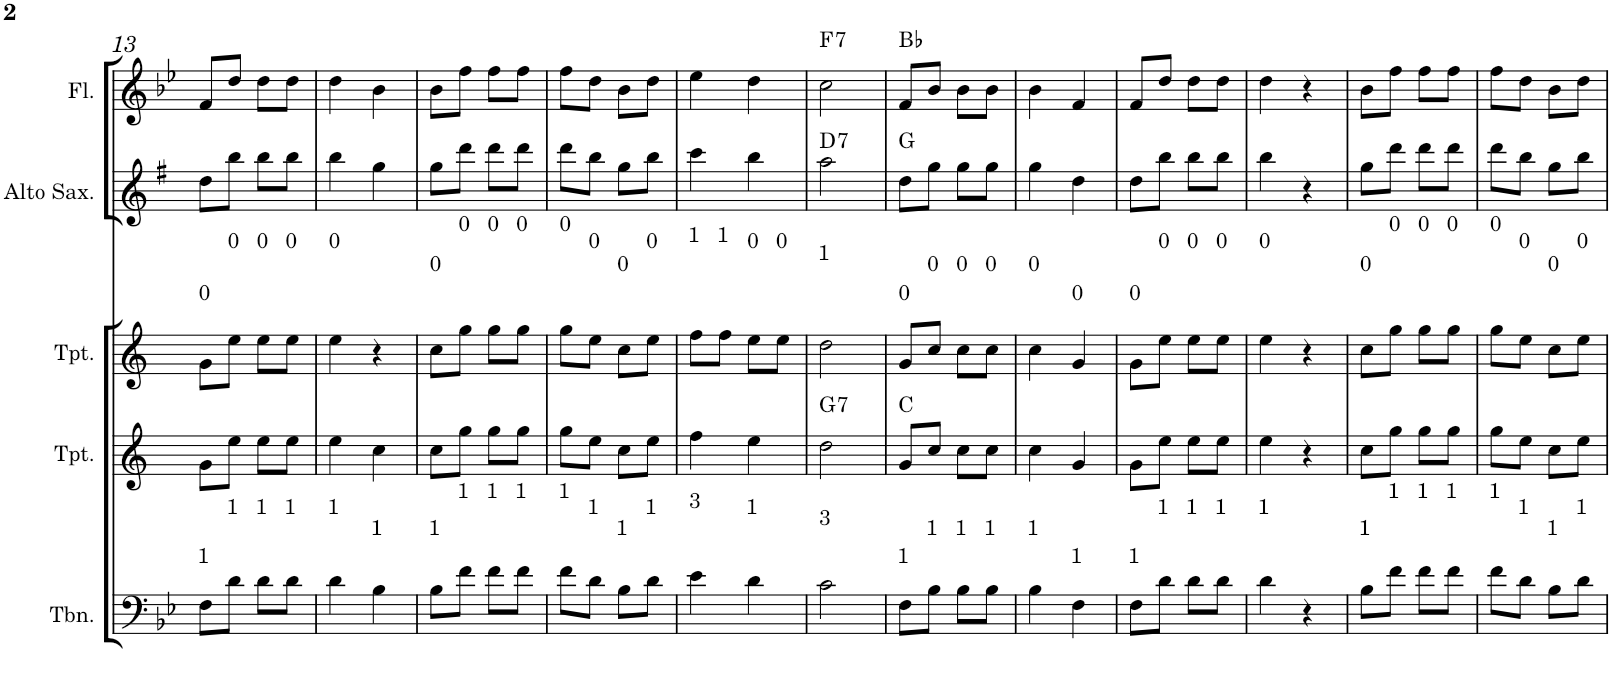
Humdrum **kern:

**kern	**kern	**harte	**kern	**kern	**harte	**kern	**harte
*part5	*part4	*part4	*part3	*part2	*part2	*part1	*part1
*staff5	*staff4	*	*staff3	*staff2	*	*staff1	*
*I"C clavF	*I"Bb	*	*I"Bb - Pirata	*I"Eb	*	*I"C clavG	*
!!LO:PB:g=z
*clefF4	*clefG2	*	*clefG2	*clefG2	*	*clefG2	*
*	*Trd1c2	*	*Trd1c2	*Trd5c9	*	*	*
*k[b-e-]	*k[]	*	*k[]	*k[f#]	*	*k[b-e-]	*
*B-:	*	*	*	*G:	*	*B-:	*
*M2/4	*M2/4	*	*M2/4	*M2/4	*	*M2/4	*
=13	=13	=13	=13	=13	=13	=13	=13
!	!	!	!LO:TX:a:t=0	!	!	!	!
!LO:TX:a:t=1	!	!	!	!	!	!	!
8F\L	8g\L	.	8g\L	8dd\L	.	8f/L	.
!	!	!	!LO:TX:a:t=0	!	!	!	!
!LO:TX:a:t=1	!	!	!	!	!	!	!
8d\J	8ee\J	.	8ee\J	8bb\J	.	8dd/J	.
!	!	!	!LO:TX:a:t=0	!	!	!	!
!LO:TX:a:t=1	!	!	!	!	!	!	!
8d\L	8ee\L	.	8ee\L	8bb\L	.	8dd\L	.
!	!	!	!LO:TX:a:t=0	!	!	!	!
!LO:TX:a:t=1	!	!	!	!	!	!	!
8d\J	8ee\J	.	8ee\J	8bb\J	.	8dd\J	.
=14	=14	=14	=14	=14	=14	=14	=14
!	!	!	!LO:TX:a:t=0	!	!	!	!
!LO:TX:a:t=1	!	!	!	!	!	!	!
4d\	4ee\	.	4ee\	4bb\	.	4dd\	.
!LO:TX:a:t=1	!	!	!	!	!	!	!
4B-\	4cc\	.	4r	4gg\	.	4b-\	.
=15	=15	=15	=15	=15	=15	=15	=15
!	!	!	!LO:TX:a:t=0	!	!	!	!
!LO:TX:a:t=1	!	!	!	!	!	!	!
8B-\L	8cc\L	.	8cc\L	8gg\L	.	8b-\L	.
!	!	!	!LO:TX:a:t=0	!	!	!	!
!LO:TX:a:t=1	!	!	!	!	!	!	!
8f\J	8gg\J	.	8gg\J	8ddd\J	.	8ff\J	.
!	!	!	!LO:TX:a:t=0	!	!	!	!
!LO:TX:a:t=1	!	!	!	!	!	!	!
8f\L	8gg\L	.	8gg\L	8ddd\L	.	8ff\L	.
!	!	!	!LO:TX:a:t=0	!	!	!	!
!LO:TX:a:t=1	!	!	!	!	!	!	!
8f\J	8gg\J	.	8gg\J	8ddd\J	.	8ff\J	.
=16	=16	=16	=16	=16	=16	=16	=16
!	!	!	!LO:TX:a:t=0	!	!	!	!
!LO:TX:a:t=1	!	!	!	!	!	!	!
8f\L	8gg\L	.	8gg\L	8ddd\L	.	8ff\L	.
!	!	!	!LO:TX:a:t=0	!	!	!	!
!LO:TX:a:t=1	!	!	!	!	!	!	!
8d\J	8ee\J	.	8ee\J	8bb\J	.	8dd\J	.
!	!	!	!LO:TX:a:t=0	!	!	!	!
!LO:TX:a:t=1	!	!	!	!	!	!	!
8B-\L	8cc\L	.	8cc\L	8gg\L	.	8b-\L	.
!	!	!	!LO:TX:a:t=0	!	!	!	!
!LO:TX:a:t=1	!	!	!	!	!	!	!
8d\J	8ee\J	.	8ee\J	8bb\J	.	8dd\J	.
=17	=17	=17	=17	=17	=17	=17	=17
!	!	!	!LO:TX:a:t=1	!	!	!	!
!LO:TX:a:t=3	!	!	!	!	!	!	!
4e-\	4ff\	.	8ff\L	4ccc\	.	4ee-\	.
!	!	!	!LO:TX:a:t=1	!	!	!	!
.	.	.	8ff\J	.	.	.	.
!	!	!	!LO:TX:a:t=0	!	!	!	!
!LO:TX:a:t=1	!	!	!	!	!	!	!
4d\	4ee\	.	8ee\L	4bb\	.	4dd\	.
!	!	!	!LO:TX:a:t=0	!	!	!	!
.	.	.	8ee\J	.	.	.	.
=18	=18	=18	=18	=18	=18	=18	=18
!	!	!	!LO:TX:a:t=1	!	!	!	!
!LO:TX:a:t=3	!	!LO:H:kt=7	!	!	!LO:H:kt=7	!	!LO:H:kt=7
2c\	2dd\	G:7	2dd\	2aa\	D:7	2cc\	F:7
=19	=19	=19	=19	=19	=19	=19	=19
!	!	!	!LO:TX:a:t=0	!	!	!	!
!LO:TX:a:t=1	!	!	!	!	!	!	!
8F\L	8g/L	C:maj	8g/L	8dd\L	G:maj	8f/L	Bb:maj
!	!	!	!LO:TX:a:t=0	!	!	!	!
!LO:TX:a:t=1	!	!	!	!	!	!	!
8B-\J	8cc/J	.	8cc/J	8gg\J	.	8b-/J	.
!	!	!	!LO:TX:a:t=0	!	!	!	!
!LO:TX:a:t=1	!	!	!	!	!	!	!
8B-\L	8cc\L	.	8cc\L	8gg\L	.	8b-\L	.
!	!	!	!LO:TX:a:t=0	!	!	!	!
!LO:TX:a:t=1	!	!	!	!	!	!	!
8B-\J	8cc\J	.	8cc\J	8gg\J	.	8b-\J	.
=20	=20	=20	=20	=20	=20	=20	=20
!	!	!	!LO:TX:a:t=0	!	!	!	!
!LO:TX:a:t=1	!	!	!	!	!	!	!
4B-\	4cc\	.	4cc\	4gg\	.	4b-\	.
!	!	!	!LO:TX:a:t=0	!	!	!	!
!LO:TX:a:t=1	!	!	!	!	!	!	!
4F\	4g/	.	4g/	4dd\	.	4f/	.
=21	=21	=21	=21	=21	=21	=21	=21
!	!	!	!LO:TX:a:t=0	!	!	!	!
!LO:TX:a:t=1	!	!	!	!	!	!	!
8F\L	8g\L	.	8g\L	8dd\L	.	8f/L	.
!	!	!	!LO:TX:a:t=0	!	!	!	!
!LO:TX:a:t=1	!	!	!	!	!	!	!
8d\J	8ee\J	.	8ee\J	8bb\J	.	8dd/J	.
!	!	!	!LO:TX:a:t=0	!	!	!	!
!LO:TX:a:t=1	!	!	!	!	!	!	!
8d\L	8ee\L	.	8ee\L	8bb\L	.	8dd\L	.
!	!	!	!LO:TX:a:t=0	!	!	!	!
!LO:TX:a:t=1	!	!	!	!	!	!	!
8d\J	8ee\J	.	8ee\J	8bb\J	.	8dd\J	.
=22	=22	=22	=22	=22	=22	=22	=22
!	!	!	!LO:TX:a:t=0	!	!	!	!
!LO:TX:a:t=1	!	!	!	!	!	!	!
4d\	4ee\	.	4ee\	4bb\	.	4dd\	.
4r	4r	.	4r	4r	.	4r	.
=23	=23	=23	=23	=23	=23	=23	=23
!	!	!	!LO:TX:a:t=0	!	!	!	!
!LO:TX:a:t=1	!	!	!	!	!	!	!
8B-\L	8cc\L	.	8cc\L	8gg\L	.	8b-\L	.
!	!	!	!LO:TX:a:t=0	!	!	!	!
!LO:TX:a:t=1	!	!	!	!	!	!	!
8f\J	8gg\J	.	8gg\J	8ddd\J	.	8ff\J	.
!	!	!	!LO:TX:a:t=0	!	!	!	!
!LO:TX:a:t=1	!	!	!	!	!	!	!
8f\L	8gg\L	.	8gg\L	8ddd\L	.	8ff\L	.
!	!	!	!LO:TX:a:t=0	!	!	!	!
!LO:TX:a:t=1	!	!	!	!	!	!	!
8f\J	8gg\J	.	8gg\J	8ddd\J	.	8ff\J	.
=24	=24	=24	=24	=24	=24	=24	=24
!	!	!	!LO:TX:a:t=0	!	!	!	!
!LO:TX:a:t=1	!	!	!	!	!	!	!
8f\L	8gg\L	.	8gg\L	8ddd\L	.	8ff\L	.
!	!	!	!LO:TX:a:t=0	!	!	!	!
!LO:TX:a:t=1	!	!	!	!	!	!	!
8d\J	8ee\J	.	8ee\J	8bb\J	.	8dd\J	.
!	!	!	!LO:TX:a:t=0	!	!	!	!
!LO:TX:a:t=1	!	!	!	!	!	!	!
8B-\L	8cc\L	.	8cc\L	8gg\L	.	8b-\L	.
!	!	!	!LO:TX:a:t=0	!	!	!	!
!LO:TX:a:t=1	!	!	!	!	!	!	!
8d\J	8ee\J	.	8ee\J	8bb\J	.	8dd\J	.
=	=	=	=	=	=	=	=
*-	*-	*-	*-	*-	*-	*-	*-
